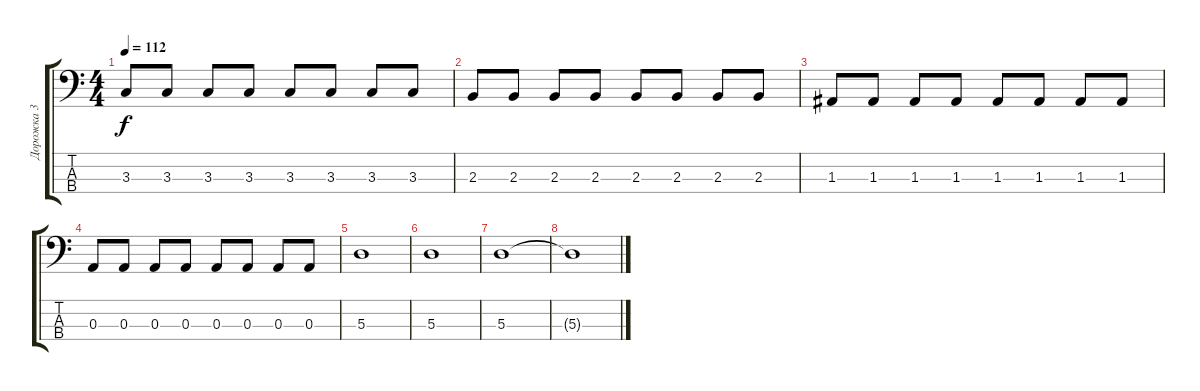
\track ("Дорожка 3" "Дорожка 3") {instrument electricbassfinger}
\staff {score tabs}
\tuning (G2 D2 A1 E1) {hide}
\ts (4 4)
\tempo 112
\clef f4
\ks c
3.3.8{dy f} 3.3.8 3.3.8 3.3.8 3.3.8 3.3.8 3.3.8 3.3.8 |
2.3.8 2.3.8 2.3.8 2.3.8 2.3.8 2.3.8 2.3.8 2.3.8 |
1.3.8 1.3.8 1.3.8 1.3.8 1.3.8 1.3.8 1.3.8 1.3.8 |
0.3.8 0.3.8 0.3.8 0.3.8 0.3.8 0.3.8 0.3.8 0.3.8 |
5.3.1 |
5.3.1 |
5.3.1 |
5.3{t}.1
